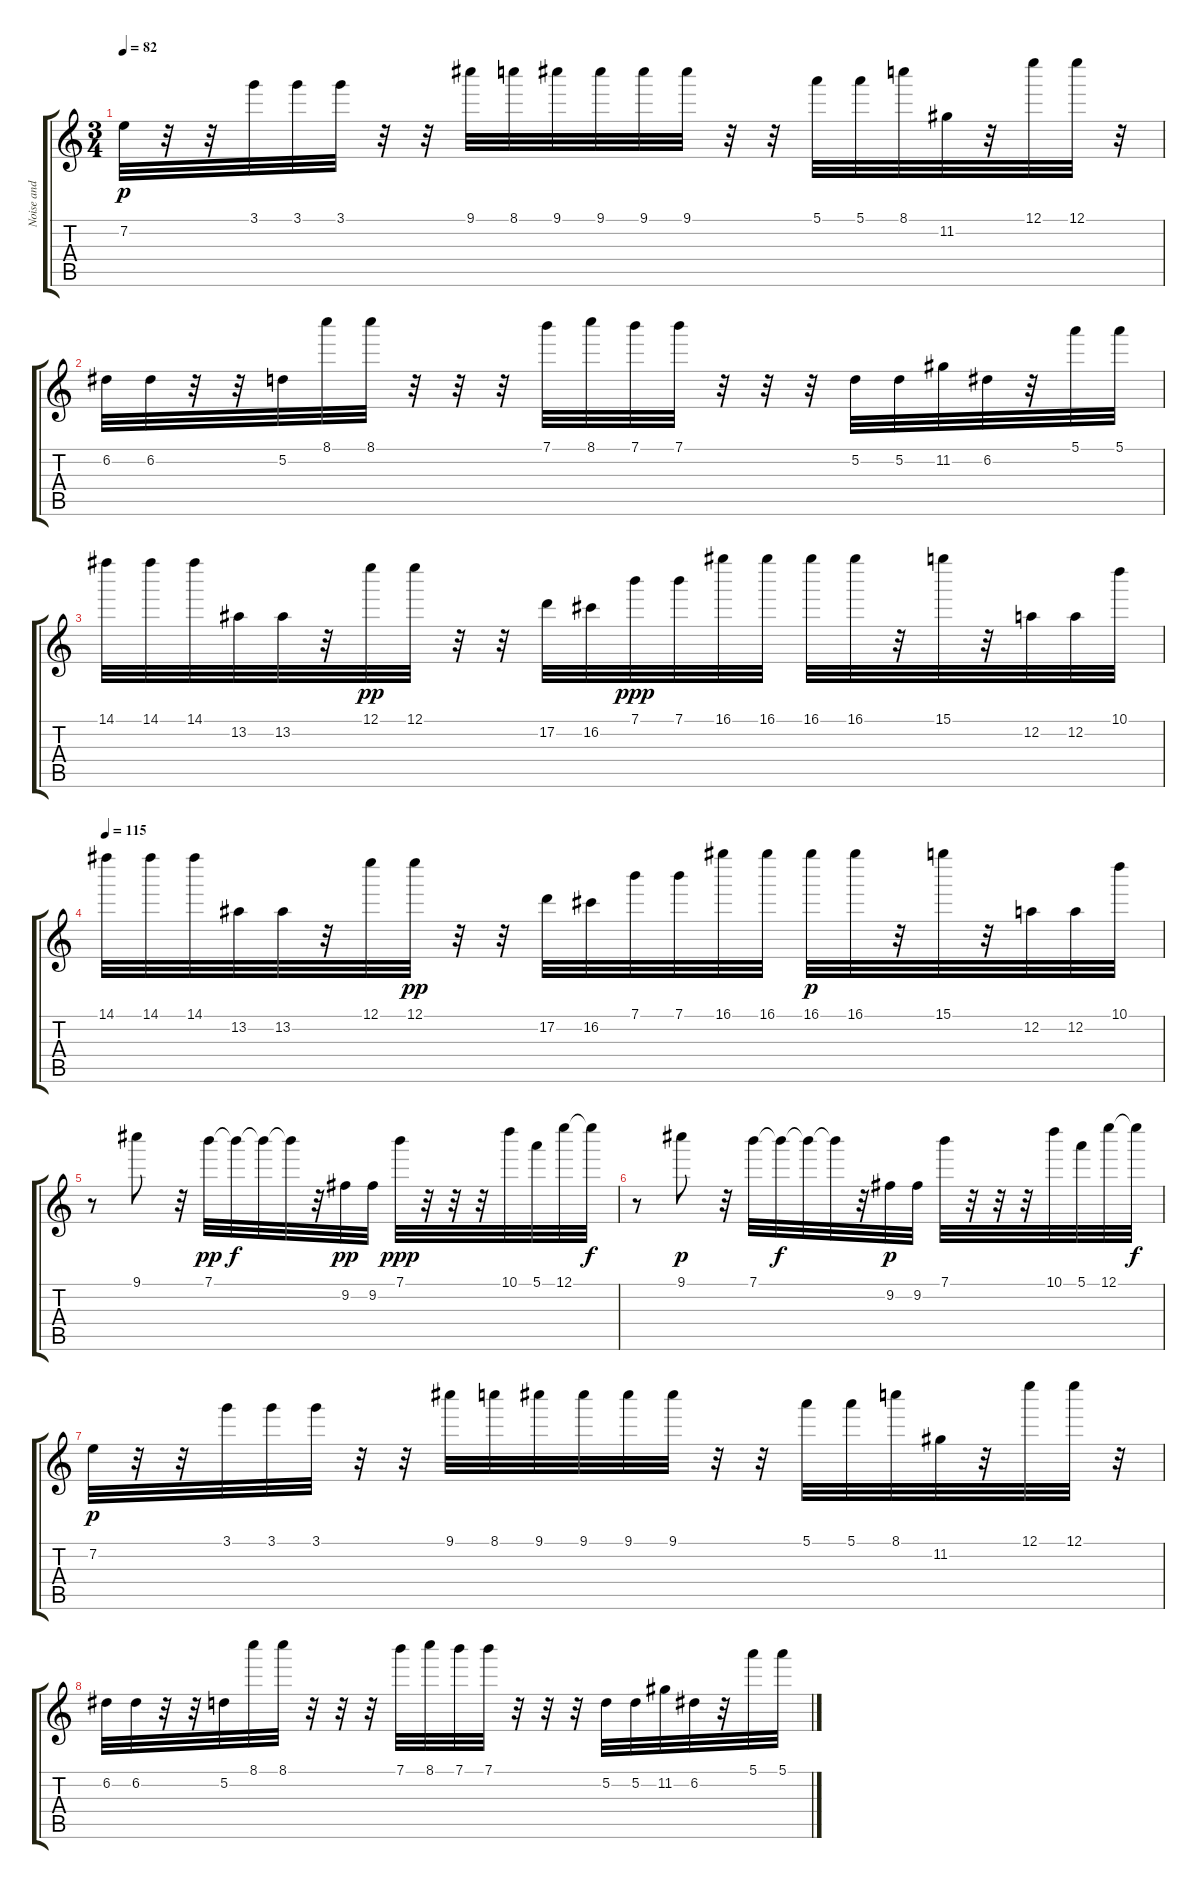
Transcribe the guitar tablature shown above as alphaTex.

\track ("Noise and effects" "Noise and ") {instrument telephonering}
\staff {score tabs}
\tuning (E6 A4 Eb4 D3 A2 E2) {hide}
\ts (3 4)
\tempo 82
\clef g2
\ks c
7.2.32{dy p} r.32 r.32 3.1.32 3.1.32 3.1.32 r.32 r.32 9.1.32 8.1.32 9.1.32 9.1.32 9.1.32 9.1.32 r.32 r.32 5.1.32 5.1.32 8.1.32 11.2.32 r.32 12.1.32 12.1.32 r.32 |
6.2.32 6.2.32 r.32 r.32 5.2.32 8.1.32 8.1.32 r.32 r.32 r.32 7.1.32 8.1.32 7.1.32 7.1.32 r.32 r.32 r.32 5.2.32 5.2.32 11.2.32 6.2.32 r.32 5.1.32 5.1.32 |
14.1.32 14.1.32 14.1.32 13.2.32 13.2.32 r.32 12.1.32{dy pp} 12.1.32 r.32 r.32 17.2.32 16.2.32 7.1.32{dy ppp} 7.1.32 16.1.32 16.1.32 16.1.32 16.1.32 r.32 15.1.32 r.32 12.2.32 12.2.32 10.1.32 |
\tempo 115
14.1.32 14.1.32 14.1.32 13.2.32 13.2.32 r.32 12.1.32 12.1.32{dy pp} r.32 r.32 17.2.32 16.2.32 7.1.32 7.1.32 16.1.32 16.1.32 16.1.32{dy p} 16.1.32 r.32 15.1.32 r.32 12.2.32 12.2.32 10.1.32 |
r.8 9.1.8 r.32 7.1.32{dy pp} 7.1{t}.32{dy f} 7.1{t}.32 7.1{t}.32 r.32 9.2.32{dy pp} 9.2.32 7.1.32{dy ppp} r.32 r.32 r.32 10.1.32 5.1.32 12.1.32 12.1{t}.32{dy f} |
r.8 9.1.8{dy p} r.32 7.1.32 7.1{t}.32{dy f} 7.1{t}.32 7.1{t}.32 r.32 9.2.32{dy p} 9.2.32 7.1.32 r.32 r.32 r.32 10.1.32 5.1.32 12.1.32 12.1{t}.32{dy f} |
7.2.32{dy p} r.32 r.32 3.1.32 3.1.32 3.1.32 r.32 r.32 9.1.32 8.1.32 9.1.32 9.1.32 9.1.32 9.1.32 r.32 r.32 5.1.32 5.1.32 8.1.32 11.2.32 r.32 12.1.32 12.1.32 r.32 |
6.2.32 6.2.32 r.32 r.32 5.2.32 8.1.32 8.1.32 r.32 r.32 r.32 7.1.32 8.1.32 7.1.32 7.1.32 r.32 r.32 r.32 5.2.32 5.2.32 11.2.32 6.2.32 r.32 5.1.32 5.1.32
